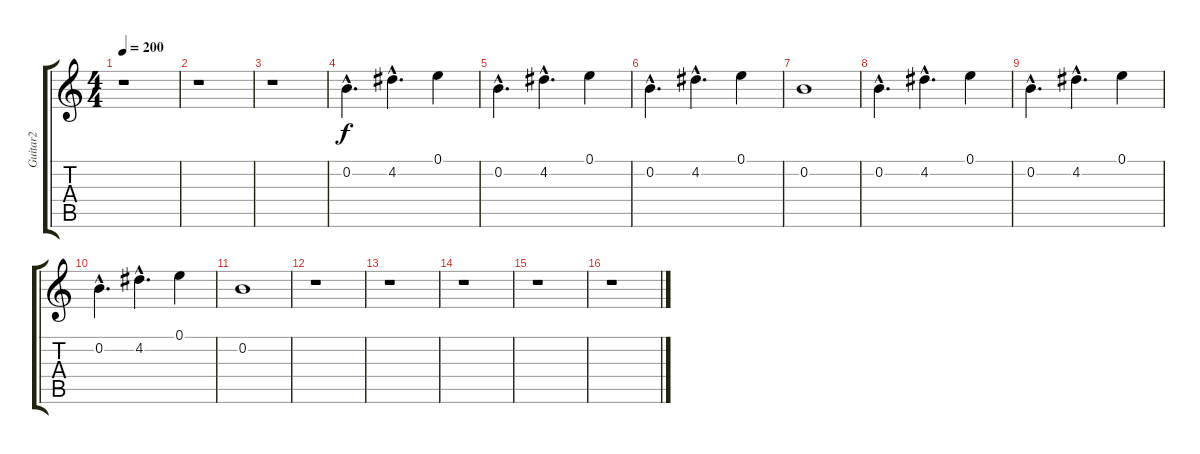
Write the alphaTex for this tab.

\track ("Guitar2" "Guitar2") {instrument overdrivenguitar}
\staff {score tabs}
\tuning (E4 B3 G3 D3 A2 E2) {hide}
\ts (4 4)
\tempo 200
\clef g2
\ks c
r.1{dy f} |
r.1 |
r.1 |
0.2{hac}.4{d} 4.2{hac}.4{d} 0.1.4 |
0.2{hac}.4{d} 4.2{hac}.4{d} 0.1.4 |
0.2{hac}.4{d} 4.2{hac}.4{d} 0.1.4 |
0.2.1 |
0.2{hac}.4{d} 4.2{hac}.4{d} 0.1.4 |
0.2{hac}.4{d} 4.2{hac}.4{d} 0.1.4 |
0.2{hac}.4{d} 4.2{hac}.4{d} 0.1.4 |
0.2.1 |
r.1 |
r.1 |
r.1 |
r.1 |
r.1
